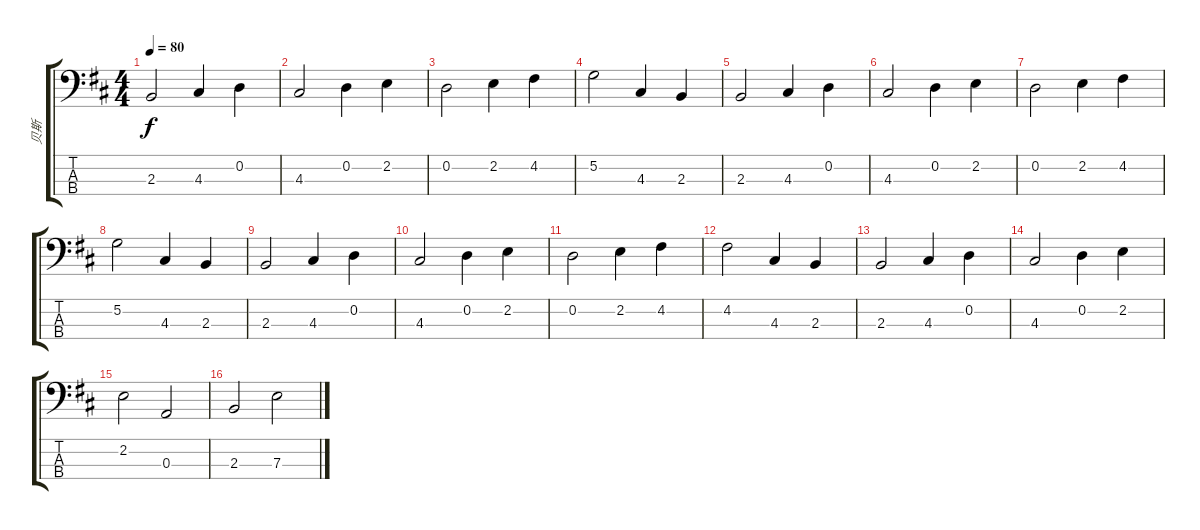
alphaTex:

\track ("贝斯" "贝斯") {instrument acousticbass}
\staff {score tabs}
\tuning (G2 D2 A1 E1) {hide}
\ts (4 4)
\tempo 80
\clef f4
\ks bminor
2.3.2{dy f instrument acousticbass} 4.3.4 0.2.4 |
4.3.2 0.2.4 2.2.4 |
0.2.2 2.2.4 4.2.4 |
5.2.2 4.3.4 2.3.4 |
2.3.2 4.3.4 0.2.4 |
4.3.2 0.2.4 2.2.4 |
0.2.2 2.2.4 4.2.4 |
5.2.2 4.3.4 2.3.4 |
2.3.2 4.3.4 0.2.4 |
4.3.2 0.2.4 2.2.4 |
0.2.2 2.2.4 4.2.4 |
4.2.2 4.3.4 2.3.4 |
2.3.2 4.3.4 0.2.4 |
4.3.2 0.2.4 2.2.4 |
2.2.2 0.3.2 |
2.3.2 7.3.2
